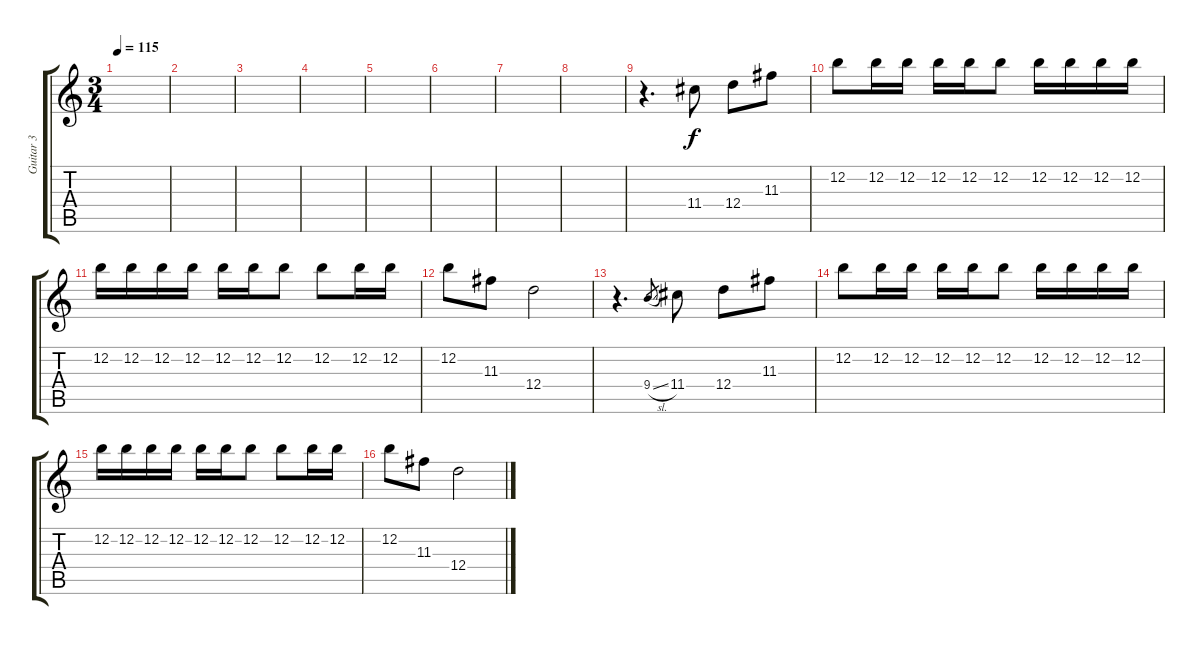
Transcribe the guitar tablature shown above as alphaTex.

\track ("Guitar 3" "Guitar 3") {instrument acousticguitarsteel}
\staff {score tabs}
\tuning (E4 B3 G3 D3 A2 E2) {hide}
\ts (3 4)
\tempo 115
\clef g2
\ks c
|
|
|
|
|
|
|
|
r.4{d} 11.4.8 12.4.8 11.3.8 |
12.2.8 12.2.16 12.2.16 12.2.16 12.2.16 12.2.8 12.2.16 12.2.16 12.2.16 12.2.16 |
12.2.16 12.2.16 12.2.16 12.2.16 12.2.16 12.2.16 12.2.8 12.2.8 12.2.16 12.2.16 |
12.2.8 11.3.8 12.4.2 |
r.4{d} 9.4{sl}.8{gr} 11.4.8 12.4.8 11.3.8 |
12.2.8 12.2.16 12.2.16 12.2.16 12.2.16 12.2.8 12.2.16 12.2.16 12.2.16 12.2.16 |
12.2.16 12.2.16 12.2.16 12.2.16 12.2.16 12.2.16 12.2.8 12.2.8 12.2.16 12.2.16 |
12.2.8 11.3.8 12.4.2
